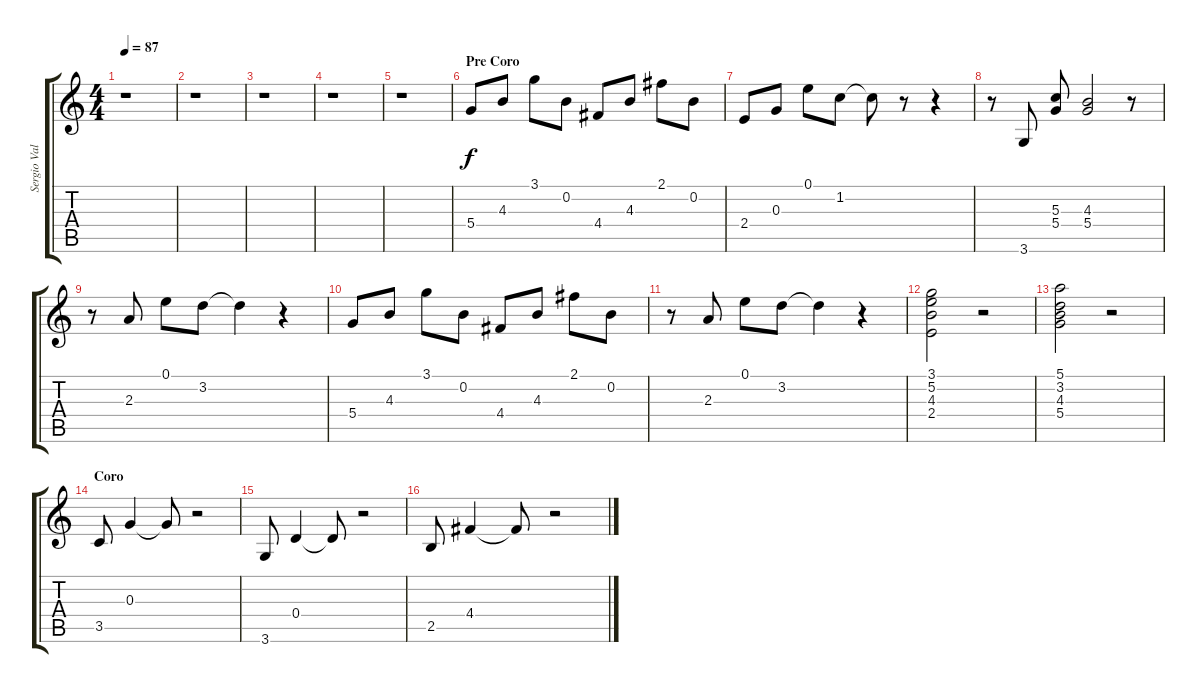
\track ("Sergio Vallín" "Sergio Val") {instrument electricguitarclean}
\staff {score tabs}
\tuning (E4 B3 G3 D3 A2 E2) {hide}
\ts (4 4)
\tempo 87
\clef g2
\ks c
r.1{dy f} |
r.1 |
r.1 |
r.1 |
r.1 |
\section ("" "Pre Coro")
5.4.8 4.3.8 3.1.8 0.2.8 4.4.8 4.3.8 2.1.8 0.2.8 |
2.4.8 0.3.8 0.1.8 1.2.8 1.2{t}.8 r.8 r.4 |
r.8 3.6.8 (5.3 5.4).8 (4.3 5.4).2 r.8 |
r.8 2.3.8 0.1.8 3.2.8 3.2{t}.4 r.4 |
5.4.8 4.3.8 3.1.8 0.2.8 4.4.8 4.3.8 2.1.8 0.2.8 |
r.8 2.3.8 0.1.8 3.2.8 3.2{t}.4 r.4 |
(3.1 5.2 4.3 2.4).2 r.2 |
(5.1 3.2 4.3 5.4).2 r.2 |
\section ("" "Coro")
3.5.8 0.3.4 0.3{t}.8 r.2 |
3.6.8 0.4.4 0.4{t}.8 r.2 |
2.5.8 4.4.4 4.4{t}.8 r.2
